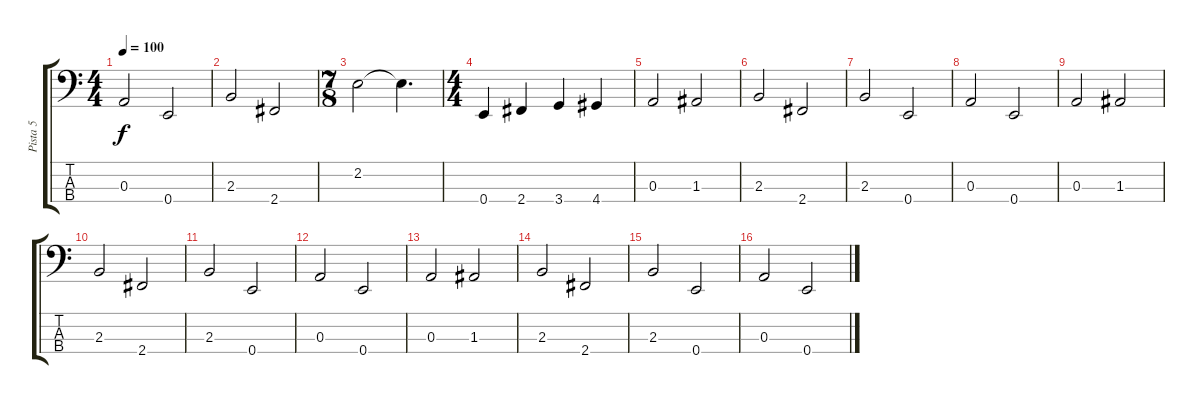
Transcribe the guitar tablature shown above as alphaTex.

\track ("Pista 5" "Pista 5") {instrument electricbassfinger}
\staff {score tabs}
\tuning (G2 D2 A1 E1) {hide}
\ts (4 4)
\tempo 100
\clef f4
\ks c
0.3.2{dy f} 0.4.2 |
2.3.2 2.4.2 |
\ts (7 8)
2.2.2 2.2{t}.4{d} |
\ts (4 4)
0.4.4 2.4.4 3.4.4 4.4.4 |
0.3.2 1.3.2 |
2.3.2 2.4.2 |
2.3.2 0.4.2 |
0.3.2 0.4.2 |
0.3.2 1.3.2 |
2.3.2 2.4.2 |
2.3.2 0.4.2 |
0.3.2 0.4.2 |
0.3.2 1.3.2 |
2.3.2 2.4.2 |
2.3.2 0.4.2 |
0.3.2 0.4.2
